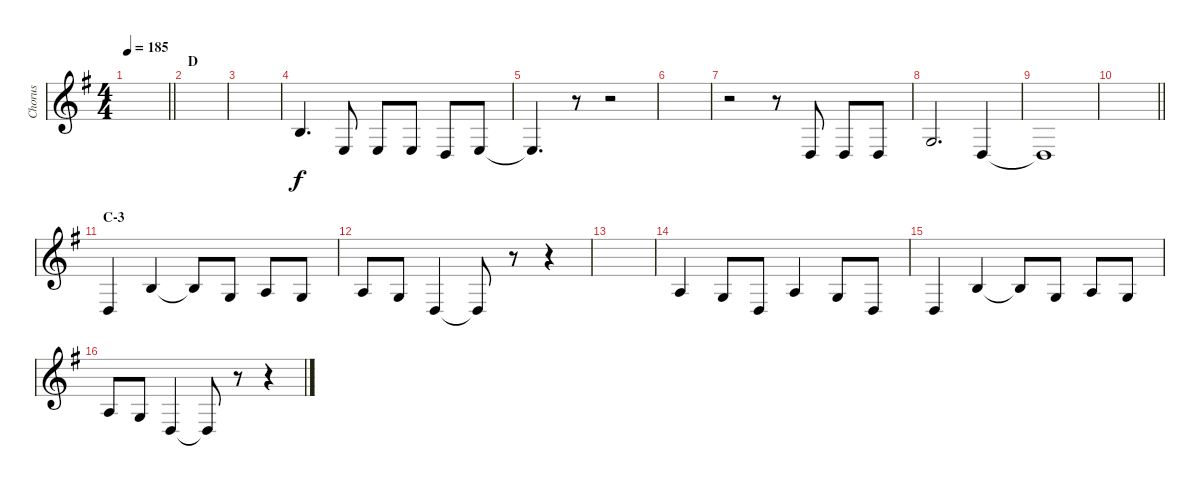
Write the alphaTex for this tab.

\track ("Chorus" "Chorus") {instrument viola}
\staff {score}
\tuning (E4 B3 G3 D3 A2 E2) {hide}
\ts (4 4)
\tempo 185
\clef g2
\barLineRight lightlight
\ks g
|
\section ("" "D")
|
|
0.2.4{d} 2.4.8 2.4.8 2.4.8 0.4.8 2.4.8 |
2.4{t}.4{d} r.8 r.2 |
|
r.2 r.8 0.4.8 0.4.8 0.4.8 |
0.3.2{d} 0.4.4 |
0.4{t}.1 |
\barLineRight lightlight
|
\section ("" "C-3")
0.4.4 0.2.4 0.2{t}.8 0.3.8 2.3.8 0.3.8 |
2.3.8 0.3.8 0.4.4 0.4{t}.8 r.8 r.4 |
|
2.3.4 0.3.8 0.4.8 2.3.4 0.3.8 0.4.8 |
0.4.4 0.2.4 0.2{t}.8 0.3.8 2.3.8 0.3.8 |
2.3.8 0.3.8 0.4.4 0.4{t}.8 r.8 r.4
